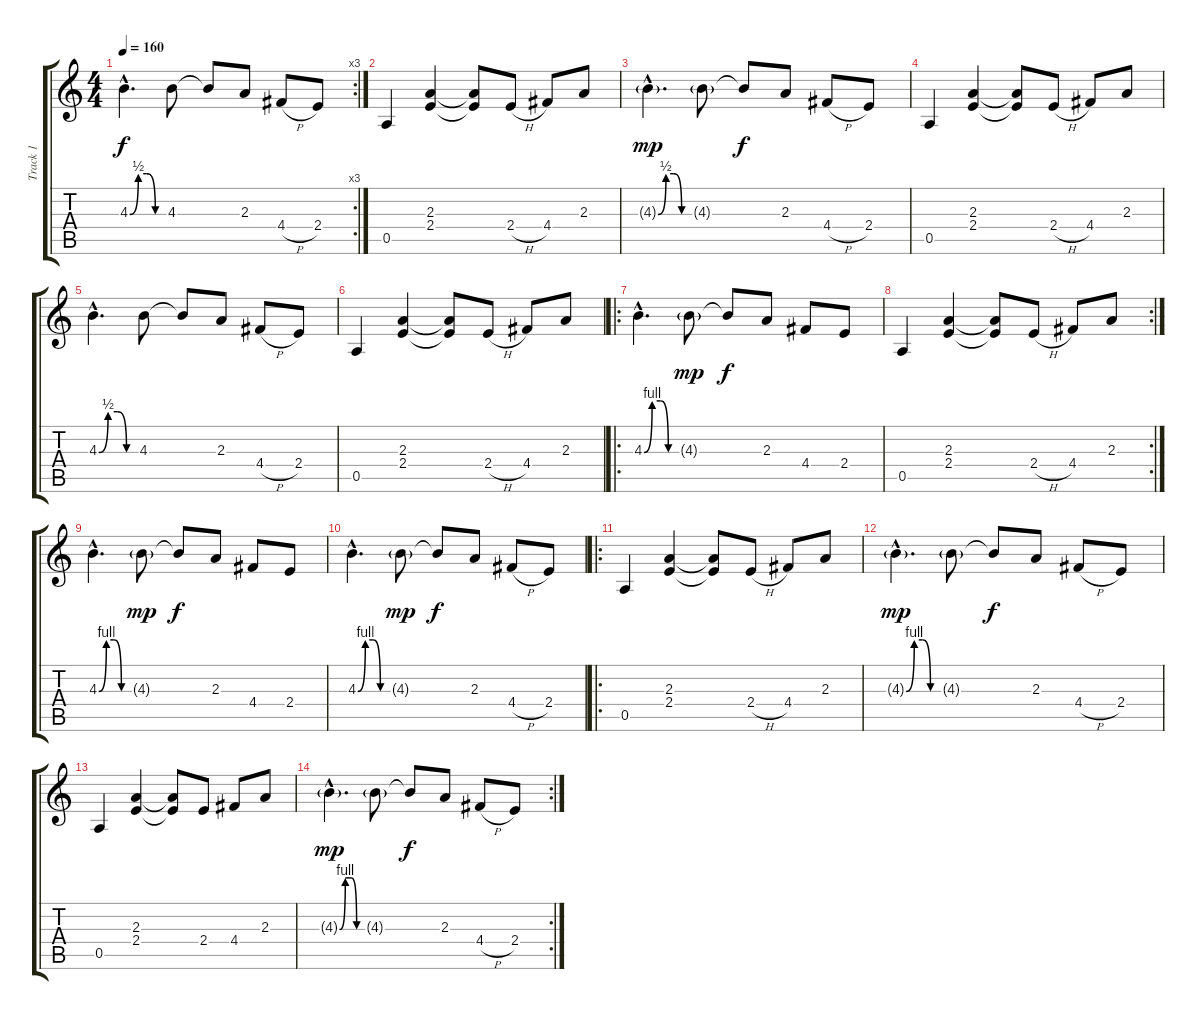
\track ("Track 1" "Track 1") {instrument electricguitarclean}
\staff {score tabs}
\tuning (E4 B3 G3 D3 A2 E2) {hide}
\rc 3
\ts (4 4)
\tempo 160
\clef g2
\ks c
4.3{be (custom 0 0 15 2 30 2 45 0 60 0) hac}.4{d dy f} 4.3.8 4.3{t}.8 2.3.8 4.4{h}.8 2.4.8 |
0.5.4 (2.3 2.4).4 (2.3{t} 2.4{t}).8 2.4{h}.8 4.4.8 2.3.8 |
4.3{be (custom 0 0 15 2 30 2 45 0 60 0) g hac}.4{d dy mp} 4.3{g}.8 4.3{t}.8{dy f} 2.3.8 4.4{h}.8 2.4.8 |
0.5.4 (2.3 2.4).4 (2.3{t} 2.4{t}).8 2.4{h}.8 4.4.8 2.3.8 |
4.3{be (custom 0 0 15 2 30 2 45 0 60 0) hac}.4{d} 4.3.8 4.3{t}.8 2.3.8 4.4{h}.8 2.4.8 |
0.5.4 (2.3 2.4).4 (2.3{t} 2.4{t}).8 2.4{h}.8 4.4.8 2.3.8 |
\ro
4.3{be (custom 0 0 15 4 30 4 45 0 60 0) hac}.4{d} 4.3{g}.8{dy mp} 4.3{t}.8{dy f} 2.3.8 4.4.8 2.4.8 |
\rc 2
0.5.4 (2.3 2.4).4 (2.3{t} 2.4{t}).8 2.4{h}.8 4.4.8 2.3.8 |
4.3{be (custom 0 0 15 4 30 4 45 0 60 0) hac}.4{d} 4.3{g}.8{dy mp} 4.3{t}.8{dy f} 2.3.8 4.4.8 2.4.8 |
4.3{be (custom 0 0 15 4 30 4 45 0 60 0) hac}.4{d} 4.3{g}.8{dy mp} 4.3{t}.8{dy f} 2.3.8 4.4{h}.8 2.4.8 |
\ro
0.5.4 (2.3 2.4).4 (2.3{t} 2.4{t}).8 2.4{h}.8 4.4.8 2.3.8 |
4.3{be (custom 0 0 15 4 30 4 45 0 60 0) g hac}.4{d dy mp} 4.3{g}.8 4.3{t}.8{dy f} 2.3.8 4.4{h}.8 2.4.8 |
0.5.4 (2.3 2.4).4 (2.3{t} 2.4{t}).8 2.4.8 4.4.8 2.3.8 |
\rc 2
4.3{be (custom 0 0 15 4 30 4 45 0 60 0) g hac}.4{d dy mp} 4.3{g}.8 4.3{t}.8{dy f} 2.3.8 4.4{h}.8 2.4.8
